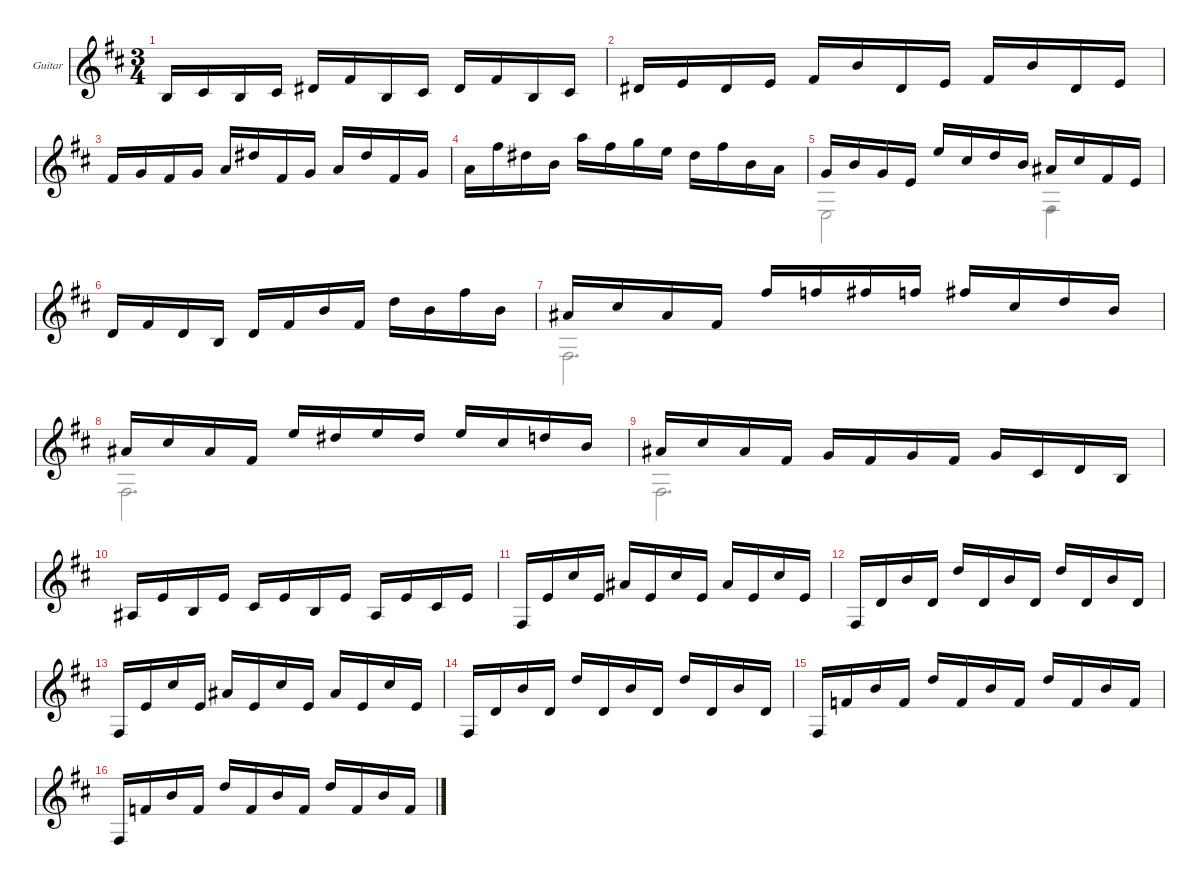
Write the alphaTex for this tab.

\hideDynamics
\bracketExtendMode nobrackets
\firstSystemTrackNameOrientation horizontal
\otherSystemsTrackNameOrientation horizontal
\track ("Guitar" "Guitar") {instrument acousticguitarnylon}
\staff {score}
\tuning (E5 A4 D4 G3)
\displaytranspose 0
\voice
\ts (3 4)
\tempo (90 hide)
\clef g2
\ks d
4.4{acc forcenatural}.16{dy ff beam Up} 6.4{acc #}.16{beam Up} 4.4{acc forcenatural}.16{beam Up} 6.4{acc #}.16{beam Up} 1.3{acc #}.16{beam Up} 4.3{acc #}.16{beam Up} 4.4{acc forcenatural}.16{beam Up} 6.4{acc #}.16{beam Up} 1.3{acc #}.16{beam Up} 4.3{acc #}.16{beam Up} 4.4{acc forcenatural}.16{beam Up} 6.4{acc #}.16{beam Up} |
1.3{acc #}.16{beam Up} 2.3{acc forcenatural}.16{beam Up} 1.3{acc #}.16{beam Up} 2.3{acc forcenatural}.16{beam Up} 4.3{acc #}.16{beam Up} 2.2{acc forcenatural}.16{beam Up} 1.3{acc #}.16{beam Up} 2.3{acc forcenatural}.16{beam Up} 4.3{acc #}.16{beam Up} 2.2{acc forcenatural}.16{beam Up} 1.3{acc #}.16{beam Up} 2.3{acc forcenatural}.16{beam Up} |
4.3{acc #}.16{beam Up} 5.3{acc forcenatural}.16{beam Up} 4.3{acc #}.16{beam Up} 5.3{acc forcenatural}.16{beam Up} 7.3{acc forcenatural}.16{beam Up} 6.2{acc #}.16{beam Up} 4.3{acc #}.16{beam Up} 5.3{acc forcenatural}.16{beam Up} 7.3{acc forcenatural}.16{beam Up} 6.2{acc #}.16{beam Up} 4.3{acc #}.16{beam Up} 5.3{acc forcenatural}.16{beam Up} |
0.2{acc forcenatural}.16{beam Down} 2.1{acc #}.16{beam Down} 6.2{acc #}.16{beam Down} 2.2{acc forcenatural}.16{beam Down} 5.1{acc forcenatural}.16{beam Down} 2.1{acc #}.16{beam Down} 3.1{acc forcenatural}.16{beam Down} 0.1{acc forcenatural}.16{beam Down} 6.2{acc #}.16{beam Down} 2.1{acc #}.16{beam Down} 2.2{acc forcenatural}.16{beam Down} 0.2{acc forcenatural}.16{beam Down} |
5.3{acc forcenatural}.16{beam Up} 2.2{acc forcenatural}.16{beam Up} 5.3{acc forcenatural}.16{beam Up} 2.3{acc forcenatural}.16{beam Up} 0.1{acc forcenatural}.16{beam Up} 4.2{acc #}.16{beam Up} 5.2{acc forcenatural}.16{beam Up} 2.2{acc forcenatural}.16{beam Up} 1.2{acc #}.16{beam Up} 4.2{acc #}.16{beam Up} 4.3{acc #}.16{beam Up} 2.3{acc forcenatural}.16{beam Up} |
0.3{acc forcenatural}.16{beam Up} 4.3{acc #}.16{beam Up} 7.4{acc forcenatural}.16{beam Up} 4.4{acc forcenatural}.16{beam Up} 7.4{acc forcenatural}.16{beam Up} 4.3{acc #}.16{beam Up} 2.2{acc forcenatural}.16{beam Up} 4.3{acc #}.16{beam Up} 5.2{acc forcenatural}.16{beam Down} 2.2{acc forcenatural}.16{beam Down} 2.1{acc #}.16{beam Down} 2.2{acc forcenatural}.16{beam Down} |
1.2{acc #}.16{beam Up} 4.2{acc #}.16{beam Up} 1.2{acc #}.16{beam Up} 4.3{acc #}.16{beam Up} 2.1{acc #}.16{beam Up} 1.1{acc forcenatural}.16{beam Up} 2.1{acc #}.16{beam Up} 1.1{acc forcenatural}.16{beam Up} 2.1{acc #}.16{beam Up} 4.2{acc #}.16{beam Up} 5.2{acc forcenatural}.16{beam Up} 2.2{acc forcenatural}.16{beam Up} |
1.2{acc #}.16{beam Up} 4.2{acc #}.16{beam Up} 1.2{acc #}.16{beam Up} 4.3{acc #}.16{beam Up} 0.1{acc forcenatural}.16{beam Up} 6.2{acc #}.16{beam Up} 0.1{acc forcenatural}.16{beam Up} 6.2{acc #}.16{beam Up} 0.1{acc forcenatural}.16{beam Up} 4.2{acc #}.16{beam Up} 5.2{acc forcenatural}.16{beam Up} 2.2{acc forcenatural}.16{beam Up} |
1.2{acc #}.16{beam Up} 4.2{acc #}.16{beam Up} 1.2{acc #}.16{beam Up} 4.3{acc #}.16{beam Up} 5.3{acc forcenatural}.16{beam Up} 4.3{acc #}.16{beam Up} 5.3{acc forcenatural}.16{beam Up} 4.3{acc #}.16{beam Up} 5.3{acc forcenatural}.16{beam Up} 6.4{acc #}.16{beam Up} 7.4{acc forcenatural}.16{beam Up} 4.4{acc forcenatural}.16{beam Up} |
3.4{acc #}.16{beam Up} 2.3{acc forcenatural}.16{beam Up} 4.4{acc forcenatural}.16{beam Up} 2.3{acc forcenatural}.16{beam Up} 6.4{acc #}.16{beam Up} 2.3{acc forcenatural}.16{beam Up} 4.4{acc forcenatural}.16{beam Up} 2.3{acc forcenatural}.16{beam Up} 3.4{acc #}.16{beam Up} 2.3{acc forcenatural}.16{beam Up} 6.4{acc #}.16{beam Up} 2.3{acc forcenatural}.16{beam Up} |
-1.4{acc #}.16{beam Up} 2.3{acc forcenatural}.16{beam Up} 4.2{acc #}.16{beam Up} 2.3{acc forcenatural}.16{beam Up} 1.2{acc #}.16{beam Up} 2.3{acc forcenatural}.16{beam Up} 4.2{acc #}.16{beam Up} 2.3{acc forcenatural}.16{beam Up} 1.2{acc #}.16{beam Up} 2.3{acc forcenatural}.16{beam Up} 4.2{acc #}.16{beam Up} 2.3{acc forcenatural}.16{beam Up} |
-1.4{acc #}.16{beam Up} 0.3{acc forcenatural}.16{beam Up} 2.2{acc forcenatural}.16{beam Up} 0.3{acc forcenatural}.16{beam Up} 5.2{acc forcenatural}.16{beam Up} 0.3{acc forcenatural}.16{beam Up} 2.2{acc forcenatural}.16{beam Up} 0.3{acc forcenatural}.16{beam Up} 5.2{acc forcenatural}.16{beam Up} 0.3{acc forcenatural}.16{beam Up} 2.2{acc forcenatural}.16{beam Up} 0.3{acc forcenatural}.16{beam Up} |
-1.4{acc #}.16{dy mf beam Up} 2.3{acc forcenatural}.16{beam Up} 4.2{acc #}.16{beam Up} 2.3{acc forcenatural}.16{beam Up} 1.2{acc #}.16{beam Up} 2.3{acc forcenatural}.16{beam Up} 4.2{acc #}.16{beam Up} 2.3{acc forcenatural}.16{beam Up} 1.2{acc #}.16{beam Up} 2.3{acc forcenatural}.16{beam Up} 4.2{acc #}.16{beam Up} 2.3{acc forcenatural}.16{beam Up} |
-1.4{acc #}.16{beam Up} 0.3{acc forcenatural}.16{beam Up} 2.2{acc forcenatural}.16{beam Up} 0.3{acc forcenatural}.16{beam Up} 5.2{acc forcenatural}.16{beam Up} 0.3{acc forcenatural}.16{beam Up} 2.2{acc forcenatural}.16{beam Up} 0.3{acc forcenatural}.16{beam Up} 5.2{acc forcenatural}.16{beam Up} 0.3{acc forcenatural}.16{beam Up} 2.2{acc forcenatural}.16{beam Up} 0.3{acc forcenatural}.16{beam Up} |
-1.4{acc #}.16{dy ff beam Up} 3.3{acc forcenatural}.16{beam Up} 2.2{acc forcenatural}.16{beam Up} 3.3{acc forcenatural}.16{beam Up} 5.2{acc forcenatural}.16{beam Up} 3.3{acc forcenatural}.16{beam Up} 2.2{acc forcenatural}.16{beam Up} 3.3{acc forcenatural}.16{beam Up} 5.2{acc forcenatural}.16{beam Up} 3.3{acc forcenatural}.16{beam Up} 2.2{acc forcenatural}.16{beam Up} 3.3{acc forcenatural}.16{beam Up} |
-1.4{acc #}.16{dy mf beam Up} 3.3{acc forcenatural}.16{beam Up} 2.2{acc forcenatural}.16{beam Up} 3.3{acc forcenatural}.16{beam Up} 5.2{acc forcenatural}.16{beam Up} 3.3{acc forcenatural}.16{beam Up} 2.2{acc forcenatural}.16{beam Up} 3.3{acc forcenatural}.16{beam Up} 5.2{acc forcenatural}.16{beam Up} 3.3{acc forcenatural}.16{beam Up} 2.2{acc forcenatural}.16{beam Up} 3.3{acc forcenatural}.16{beam Up}
\voice
\clef g2
\ottava regular
\simile none
\ks d
|
|
|
|
-24.1{acc forcenatural}.2{beam Down} -1.4{acc #}.4{beam Down} |
|
-1.4{acc #}.2{d beam Down} |
-22.1{acc #}.2{d beam Down} |
-22.1{acc #}.2{d beam Down} |
|
|
|
|
|
|
